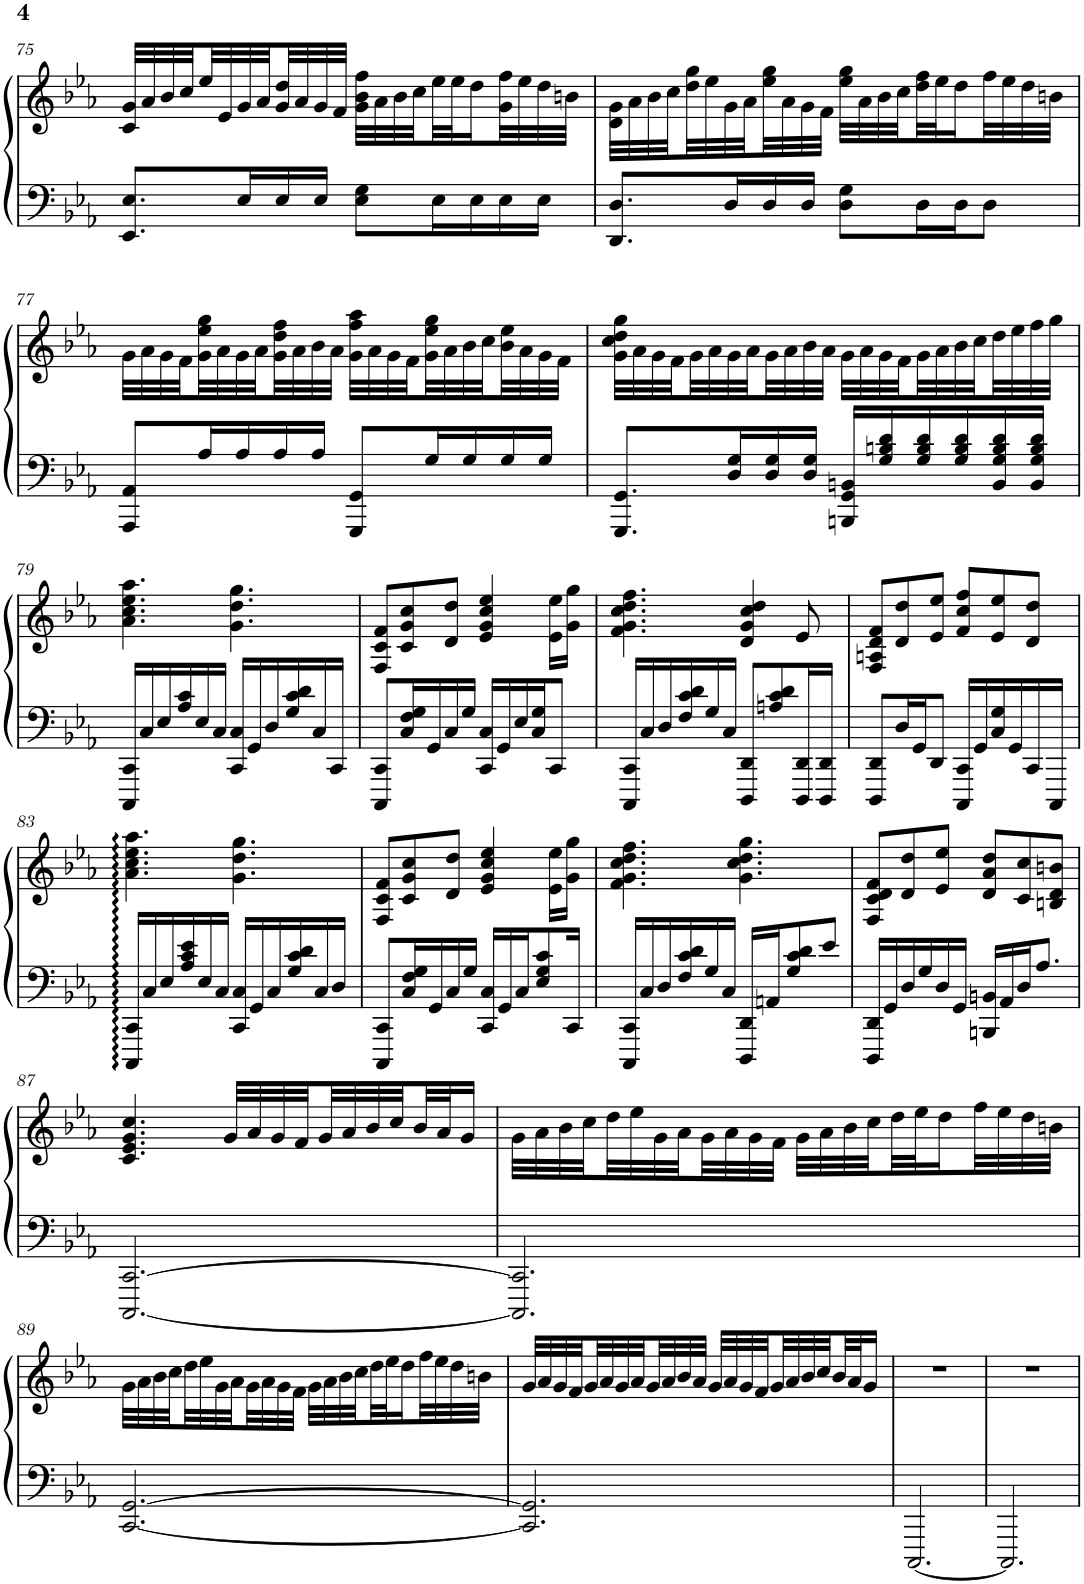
**kern	**kern
*part1	*part1
*staff2	*staff1
*I"Piano	*
*I'Pno.	*
!!LO:PB:g=z
*clefF4	*clefG2
*k[b-e-a-]	*k[b-e-a-]
*M6/8	*M6/8
=75	=75
8.EE-/ 8.E-/L	32c/ 32g/LLL
.	32a-/
.	32b-/
.	32cc/
.	32ee-/
.	32e-/
16E-/L	32g/
.	32a-/
16E-/	32g/ 32dd/
.	32a-/
16E-/JJ	32g/
.	32f/JJJ
8E-\ 8G\L	32g\ 32b-\ 32ff\LLL
.	32a-\
.	32b-\
.	32cc\
16E-\L	32ee-\
.	32ee-\J
16E-\	16dd\
16E-\	32g\ 32ff\L
.	32ee-\
16E-\JJ	32dd\
.	32bn\JJJ
=76	=76
8.DD/ 8.D/L	32d\ 32g\LLL
.	32a-\
.	32b-\
.	32cc\
.	32dd\ 32gg\
.	32ee-\
16D/L	32g\
.	32a-\
16D/	32ee-\ 32gg\
.	32a-\
16D/JJ	32g\
.	32f\JJJ
8D\ 8G\L	32ee-\ 32gg\LLL
.	32a-\
.	32b-\
.	32cc\
16D\L	32dd\ 32ff\
.	32ee-\J
16D\J	16dd\
8D\J	32ff\L
.	32ee-\
.	32dd\
.	32bn\JJJ
!!LO:LB:g=z
=77	=77
8AAA-/ 8AA-/L	32g\LLL
.	32a-\
.	32g\
.	32f\
16A-/L	32g\ 32ee-\ 32gg\
.	32a-\
16A-/	32g\
.	32a-\
16A-/	32g\ 32dd\ 32ff\
.	32a-\
16A-/JJ	32b-\
.	32a-\JJJ
8GGG/ 8GG/L	32g\ 32ff\ 32aa-\LLL
.	32a-\
.	32g\
.	32f\
16G/L	32g\ 32ee-\ 32gg\
.	32a-\
16G/	32b-\
.	32cc\
16G/	32b-\ 32ee-\
.	32a-\
16G/JJ	32g\
.	32f\JJJ
=78	=78
8.GGG/ 8.GG/L	32g\ 32cc\ 32dd\ 32gg\LLL
.	32a-\
.	32g\
.	32f\
.	32g\
.	32a-\
16D/ 16G/L	32g\
.	32a-\
16D/ 16G/	32g\
.	32a-\
16D/ 16G/JJ	32b-\
.	32a-\JJJ
16BBBn/ 16GG/ 16BBn/LL	32g\LLL
.	32a-\
16G/ 16Bn/ 16d/	32g\
.	32f\
16G/ 16B/ 16d/	32g\
.	32a-\
16G/ 16B/ 16d/	32b-\
.	32cc\
16BB/ 16G/ 16B/ 16d/	32dd\
.	32ee-\
16BB/ 16G/ 16B/ 16d/JJ	32ff\
.	32gg\JJJ
!!LO:LB:g=z
=79	=79
16CCC/ 16CC/LL	4.a-\ 4.cc\ 4.ee-\ 4.aa-\
16C/	.
16E-/	.
16A-/ 16c/	.
16E-/	.
16C/JJ	.
16CC/ 16C/LL	4.g\ 4.dd\ 4.gg\
16GG/	.
16D/	.
16G/ 16c/ 16d/	.
16C/	.
16CC/JJ	.
=80	=80
8CCC/ 8CC/L	8F/ 8c/ 8f/L
16C/ 16F/ 16G/L	8c/ 8g/ 8cc/
16GG/	.
16C/	8d/ 8dd/J
16G/JJ	.
16CC/ 16C/LL	4e-/ 4g/ 4cc/ 4ee-/
16GG/	.
16E-/	.
16C/ 16G/J	.
8CC/J	16e-\ 16ee-\LL
.	16g\ 16gg\JJ
=81	=81
16CCC/ 16CC/LL	4.f\ 4.g\ 4.cc\ 4.dd\ 4.ff\
16C/	.
16D/	.
16F/ 16c/ 16d/	.
16G/	.
16C/JJ	.
8DDD/ 8DD/L	4d/ 4g/ 4cc/ 4dd/
8An/ 8c/ 8d/	.
16DDD/ 16DD/L	8e-/
16DDD/ 16DD/JJ	.
=82	=82
8DDD/ 8DD/L	8F/ 8An/ 8d/ 8f/L
16D/L	8d/ 8dd/
16GG/J	.
8DD/J	8e-/ 8ee-/J
16CCC/ 16CC/LL	8f/ 8cc/ 8ff/L
16GG/	.
16C/ 16G/	8e-/ 8ee-/
16GG/	.
16CC/	8d/ 8dd/J
16CCC/JJ	.
!!LO:LB:g=z
=83	=83
16CCC/: 16CC/:LL	4.a-\: 4.cc\: 4.ee-\: 4.aa-\:
16C/	.
16E-/	.
16A-/ 16c/ 16e-/	.
16E-/	.
16C/JJ	.
16CC/ 16C/LL	4.g\ 4.dd\ 4.gg\
16GG/	.
16C/	.
16G/ 16c/ 16d/	.
16C/	.
16D/JJ	.
=84	=84
8CCC/ 8CC/L	8F/ 8c/ 8f/L
16C/ 16F/ 16G/L	8c/ 8g/ 8cc/
16GG/	.
16C/	8d/ 8dd/J
16G/JJ	.
16CC/ 16C/LL	4e-/ 4g/ 4cc/ 4ee-/
16GG/	.
16C/J	.
8E-/ 8G/ 8c/	.
.	16e-\ 16ee-\LL
16CC/Jk	16g\ 16gg\JJ
=85	=85
16CCC/ 16CC/LL	4.f\ 4.g\ 4.cc\ 4.dd\ 4.ff\
16C/	.
16D/	.
16F/ 16c/ 16d/	.
16G/	.
16C/JJ	.
16DDD/ 16DD/LL	4.g\ 4.cc\ 4.dd\ 4.gg\
16AAn/J	.
8G/ 8c/ 8d/	.
8e-/J	.
=86	=86
16DDD/ 16DD/LL	8F/ 8c/ 8d/ 8f/L
16GG/	.
16D/	8d/ 8dd/
16G/	.
16D/	8e-/ 8ee-/J
16GG/JJ	.
16BBBn/ 16BBn/LL	8d/ 8a-/ 8dd/L
16AA-/	.
16D/J	8c/ 8cc/
8.A-/J	.
.	8Bn/ 8d/ 8bn/J
!!LO:LB:g=z
=87	=87
[2.CCC/ [2.CC/	4.c/ 4.e-/ 4.g/ 4.cc/
.	32g/LLL
.	32a-/
.	32g/
.	32f/
.	32g/
.	32a-/
.	32b-/
.	32cc/
.	32b-/
.	32a-/J
.	16g/JJ
=88	=88
2.CCC/] 2.CC/]	32g\LLL
.	32a-\
.	32b-\
.	32cc\
.	32dd\
.	32ee-\
.	32g\
.	32a-\
.	32g\
.	32a-\
.	32g\
.	32f\JJJ
.	32g\LLL
.	32a-\
.	32b-\
.	32cc\
.	32dd\
.	32ee-\J
.	16dd\
.	32ff\L
.	32ee-\
.	32dd\
.	32bn\JJJ
!!LO:LB:g=z
=89	=89
[2.CC/ [2.GG/	32g\LLL
.	32a-\
.	32b-\
.	32cc\
.	32dd\
.	32ee-\
.	32g\
.	32a-\
.	32g\
.	32a-\
.	32g\
.	32f\JJJ
.	32g\LLL
.	32a-\
.	32b-\
.	32cc\
.	32dd\
.	32ee-\J
.	16dd\
.	32ff\L
.	32ee-\
.	32dd\
.	32bn\JJJ
=90	=90
2.CC/] 2.GG/]	32g/LLL
.	32a-/
.	32g/
.	32f/
.	32g/
.	32a-/
.	32g/
.	32a-/
.	32g/
.	32a-/
.	32b-/
.	32a-/JJJ
.	32g/LLL
.	32a-/
.	32g/
.	32f/
.	32g/
.	32a-/
.	32b-/
.	32cc/
.	32b-/
.	32a-/J
.	16g/JJ
=91	=91
[2.CCC/	2.r
=92	=92
2.CCC/]	2.r
=	=
*-	*-
